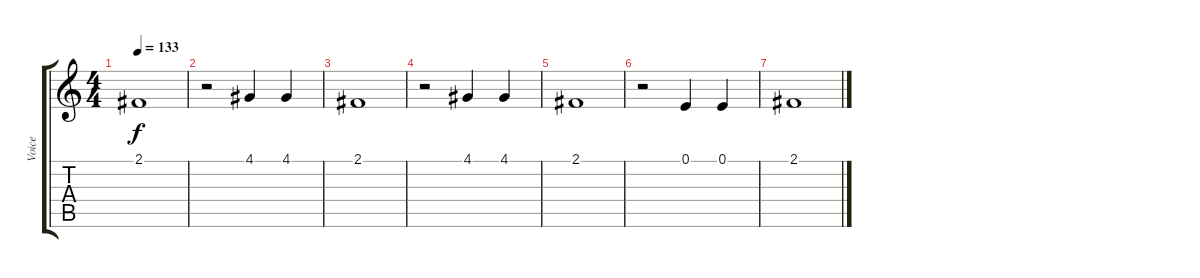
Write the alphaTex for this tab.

\track ("Voice" "Voice") {instrument tenorsax}
\staff {score tabs}
\tuning (E4 B3 G3 D3 A2 E2) {hide}
\ts (4 4)
\tempo 133
\clef g2
\ks c
2.1.1{dy f} |
r.2 4.1.4 4.1.4 |
2.1.1 |
r.2 4.1.4 4.1.4 |
2.1.1 |
r.2 0.1.4 0.1.4 |
2.1.1
